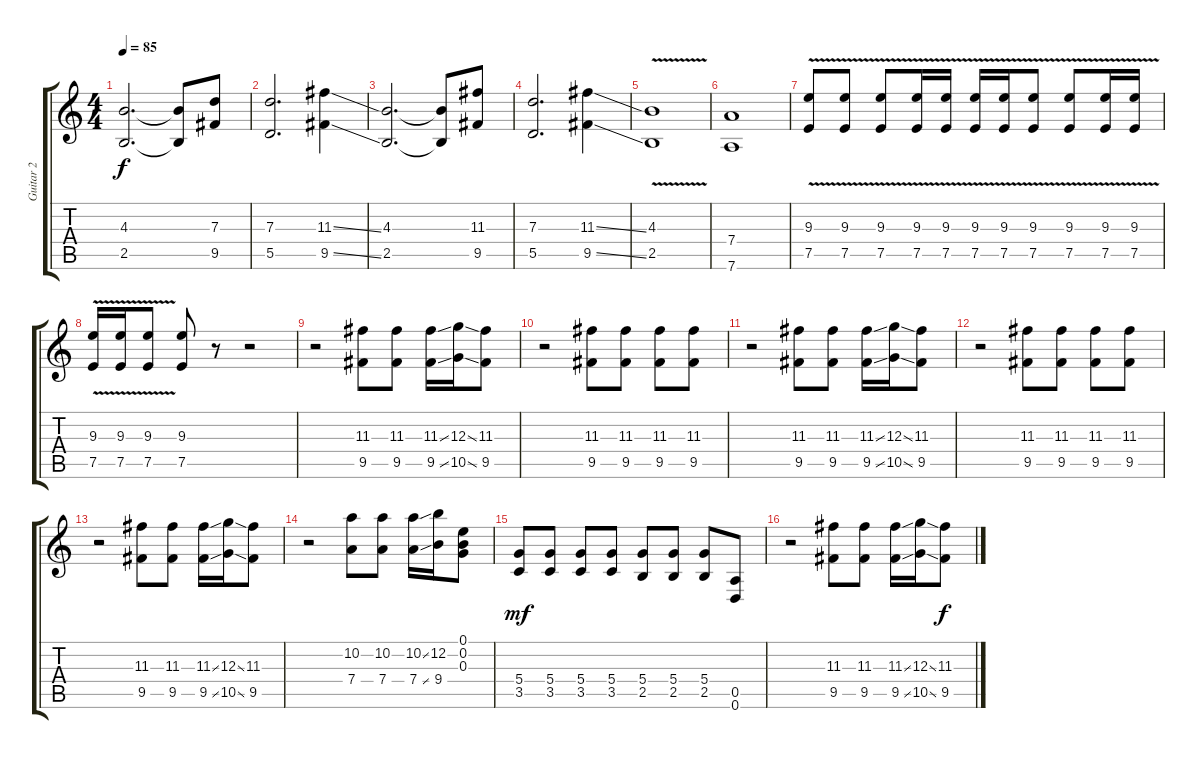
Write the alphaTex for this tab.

\track ("Guitar 2" "Guitar 2") {instrument overdrivenguitar}
\staff {score tabs}
\tuning (E4 B3 G3 D3 A2 D2) {hide}
\ts (4 4)
\tempo 85
\clef g2
\ks c
(4.3 2.5).2{d dy f} (4.3{t} 2.5{t}).8 (7.3 9.5).8 |
(7.3 5.5).2{d} (11.3{ss} 9.5{ss}).4 |
(4.3 2.5).2{d} (4.3{t} 2.5{t}).8 (11.3 9.5).8 |
(7.3 5.5).2{d} (11.3{ss} 9.5{ss}).4 |
(4.3{v} 2.5{v}).1 |
(7.4 7.6).1 |
(9.3{v} 7.5{v}).8 (9.3{v} 7.5{v}).8 (9.3{v} 7.5{v}).8 (9.3{v} 7.5{v}).16 (9.3{v} 7.5{v}).16 (9.3{v} 7.5{v}).16 (9.3{v} 7.5{v}).16 (9.3{v} 7.5{v}).8 (9.3{v} 7.5{v}).8 (9.3{v} 7.5{v}).16 (9.3{v} 7.5{v}).16 |
(9.3{v} 7.5{v}).16 (9.3{v} 7.5{v}).16 (9.3{v} 7.5{v}).8 (9.3 7.5).8 r.8 r.2 |
r.2 (11.3 9.5).8 (11.3 9.5).8 (11.3{ss} 9.5{ss}).16 (12.3{ss} 10.5{ss}).16 (11.3 9.5).8 |
r.2 (11.3 9.5).8 (11.3 9.5).8 (11.3 9.5).8 (11.3 9.5).8 |
r.2 (11.3 9.5).8 (11.3 9.5).8 (11.3{ss} 9.5{ss}).16 (12.3{ss} 10.5{ss}).16 (11.3 9.5).8 |
r.2 (11.3 9.5).8 (11.3 9.5).8 (11.3 9.5).8 (11.3 9.5).8 |
r.2 (11.3 9.5).8 (11.3 9.5).8 (11.3{ss} 9.5{ss}).16 (12.3{ss} 10.5{ss}).16 (11.3 9.5).8 |
r.2 (10.2 7.4).8 (10.2 7.4).8 (10.2{ss} 7.4{ss}).16 (12.2 9.4).16 (0.1 0.2 0.3).8 |
(5.4 3.5).8{dy mf} (5.4 3.5).8 (5.4 3.5).8 (5.4 3.5).8 (5.4 2.5).8 (5.4 2.5).8 (5.4 2.5).8 (0.5 0.6).8 |
r.2 (11.3 9.5).8 (11.3 9.5).8 (11.3{ss} 9.5{ss}).16 (12.3{ss} 10.5{ss}).16 (11.3 9.5).8{dy f}
